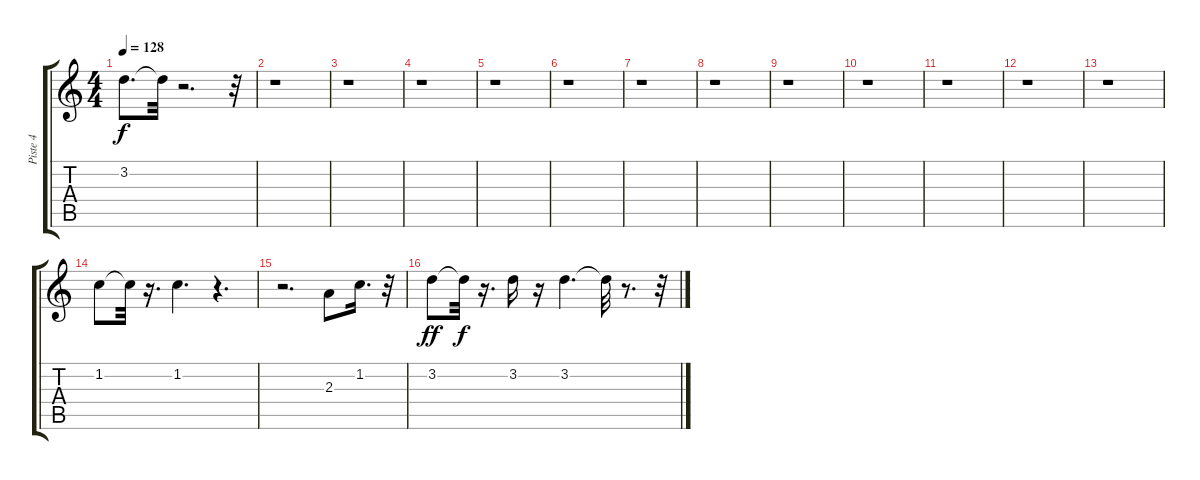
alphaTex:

\track ("Piste 4" "Piste 4") {instrument acousticguitarnylon}
\staff {score tabs}
\tuning (E4 B3 G3 D3 A2 E2) {hide}
\ts (4 4)
\tempo 128
\clef g2
\ks c
3.2{t}.8{d dy f} 3.2{t}.32 r.2{d} r.32 |
r.1 |
r.1 |
r.1 |
r.1 |
r.1 |
r.1 |
r.1 |
r.1 |
r.1 |
r.1 |
r.1 |
r.1 |
1.2.8 1.2{t}.32 r.16{d} 1.2.4{d} r.4{d} |
r.2{d} 2.3.8 1.2.16{d} r.32 |
3.2.8{dy ff} 3.2{t}.32{dy f} r.16{d} 3.2.16 r.16 3.2.4{d} 3.2{t}.32 r.8{d} r.32
